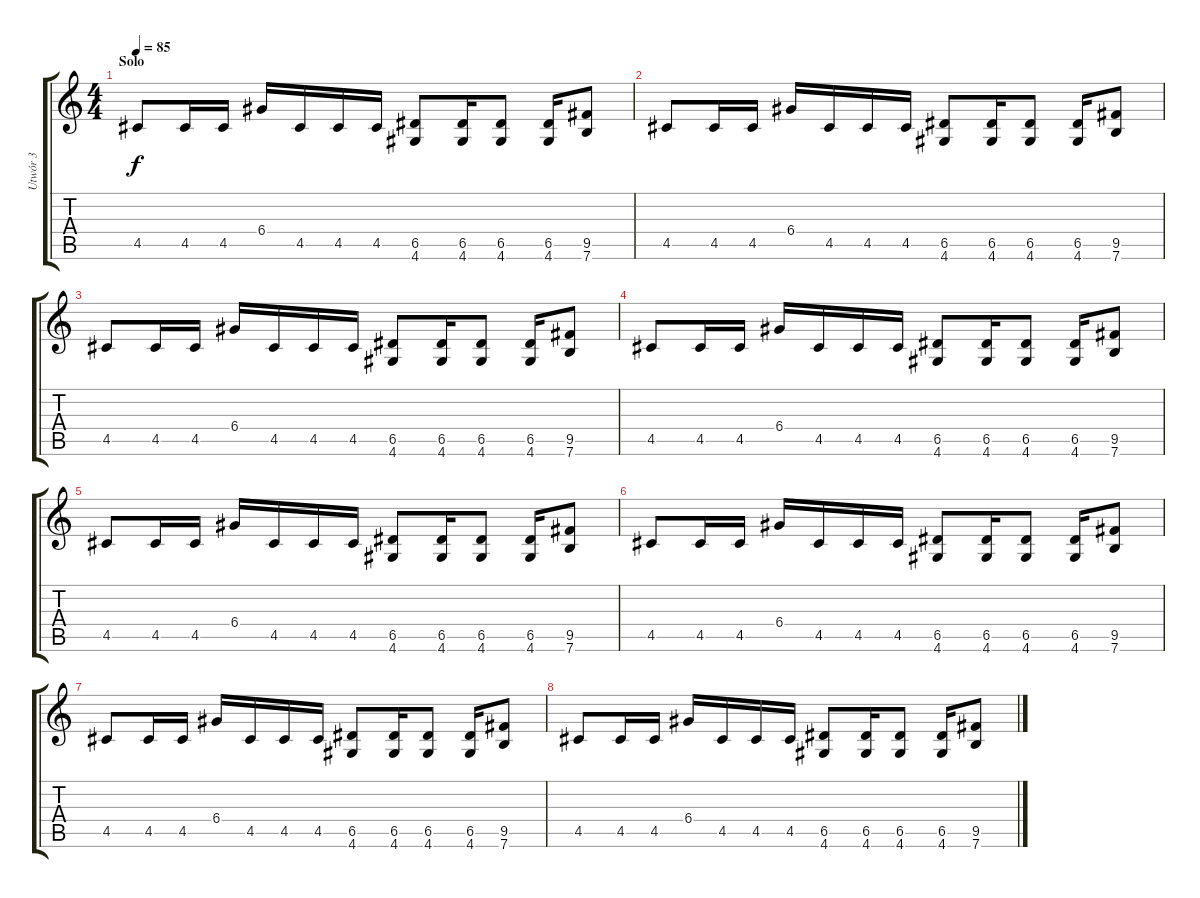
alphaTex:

\track ("Utwór 3" "Utwór 3") {instrument distortionguitar}
\staff {score tabs}
\tuning (E4 B3 G3 D3 A2 E2) {hide}
\ts (4 4)
\section ("" "Solo")
\tempo 85
\clef g2
\ks c
4.5.8{dy f} 4.5.16 4.5.16 6.4.16 4.5.16 4.5.16 4.5.16 (6.5 4.6).8 (6.5 4.6).16 (6.5 4.6).8 (6.5 4.6).16 (9.5 7.6).8 |
4.5.8 4.5.16 4.5.16 6.4.16 4.5.16 4.5.16 4.5.16 (6.5 4.6).8 (6.5 4.6).16 (6.5 4.6).8 (6.5 4.6).16 (9.5 7.6).8 |
4.5.8 4.5.16 4.5.16 6.4.16 4.5.16 4.5.16 4.5.16 (6.5 4.6).8 (6.5 4.6).16 (6.5 4.6).8 (6.5 4.6).16 (9.5 7.6).8 |
4.5.8 4.5.16 4.5.16 6.4.16 4.5.16 4.5.16 4.5.16 (6.5 4.6).8 (6.5 4.6).16 (6.5 4.6).8 (6.5 4.6).16 (9.5 7.6).8 |
4.5.8 4.5.16 4.5.16 6.4.16 4.5.16 4.5.16 4.5.16 (6.5 4.6).8 (6.5 4.6).16 (6.5 4.6).8 (6.5 4.6).16 (9.5 7.6).8 |
4.5.8 4.5.16 4.5.16 6.4.16 4.5.16 4.5.16 4.5.16 (6.5 4.6).8 (6.5 4.6).16 (6.5 4.6).8 (6.5 4.6).16 (9.5 7.6).8 |
4.5.8 4.5.16 4.5.16 6.4.16 4.5.16 4.5.16 4.5.16 (6.5 4.6).8 (6.5 4.6).16 (6.5 4.6).8 (6.5 4.6).16 (9.5 7.6).8 |
4.5.8 4.5.16 4.5.16 6.4.16 4.5.16 4.5.16 4.5.16 (6.5 4.6).8 (6.5 4.6).16 (6.5 4.6).8 (6.5 4.6).16 (9.5 7.6).8
